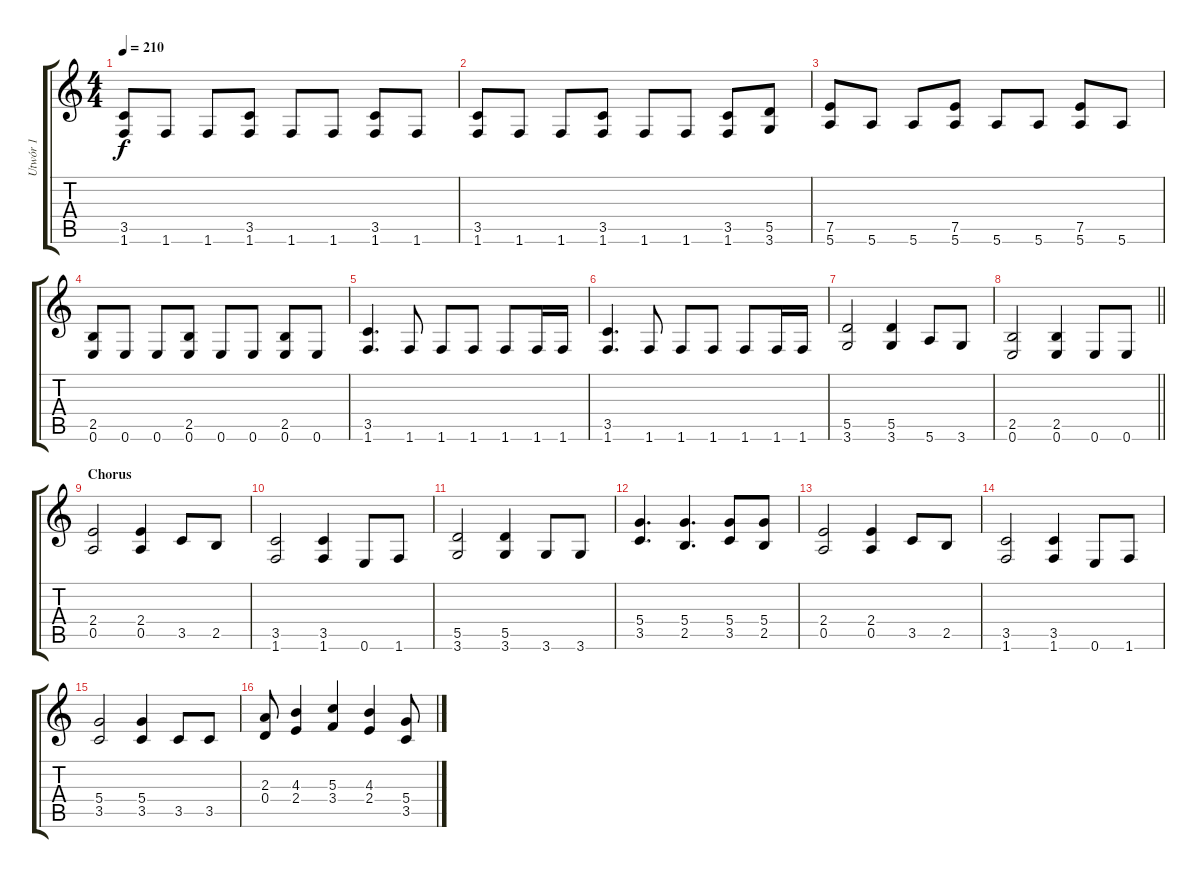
\track ("Utwór 1" "Utwór 1") {instrument overdrivenguitar}
\staff {score tabs}
\tuning (E4 B3 G3 D3 A2 E2) {hide}
\ts (4 4)
\tempo 210
\clef g2
\ks c
(3.5 1.6).8{dy f} 1.6.8 1.6.8 (3.5 1.6).8 1.6.8 1.6.8 (3.5 1.6).8 1.6.8 |
(3.5 1.6).8 1.6.8 1.6.8 (3.5 1.6).8 1.6.8 1.6.8 (3.5 1.6).8 (5.5 3.6).8 |
(7.5 5.6).8 5.6.8 5.6.8 (7.5 5.6).8 5.6.8 5.6.8 (7.5 5.6).8 5.6.8 |
(2.5 0.6).8 0.6.8 0.6.8 (2.5 0.6).8 0.6.8 0.6.8 (2.5 0.6).8 0.6.8 |
(3.5 1.6).4{d} 1.6.8 1.6.8 1.6.8 1.6.8 1.6.16 1.6.16 |
(3.5 1.6).4{d} 1.6.8 1.6.8 1.6.8 1.6.8 1.6.16 1.6.16 |
(5.5 3.6).2 (5.5 3.6).4 5.6.8 3.6.8 |
\barLineRight lightlight
(2.5 0.6).2 (2.5 0.6).4 0.6.8 0.6.8 |
\section ("" "Chorus")
(2.4 0.5).2 (2.4 0.5).4 3.5.8 2.5.8 |
(3.5 1.6).2 (3.5 1.6).4 0.6.8 1.6.8 |
(5.5 3.6).2 (5.5 3.6).4 3.6.8 3.6.8 |
(5.4 3.5).4{d} (5.4 2.5).4{d} (5.4 3.5).8 (5.4 2.5).8 |
(2.4 0.5).2 (2.4 0.5).4 3.5.8 2.5.8 |
(3.5 1.6).2 (3.5 1.6).4 0.6.8 1.6.8 |
(5.4 3.5).2 (5.4 3.5).4 3.5.8 3.5.8 |
(2.3 0.4).8 (4.3 2.4).4 (5.3 3.4).4 (4.3 2.4).4 (5.4 3.5).8
